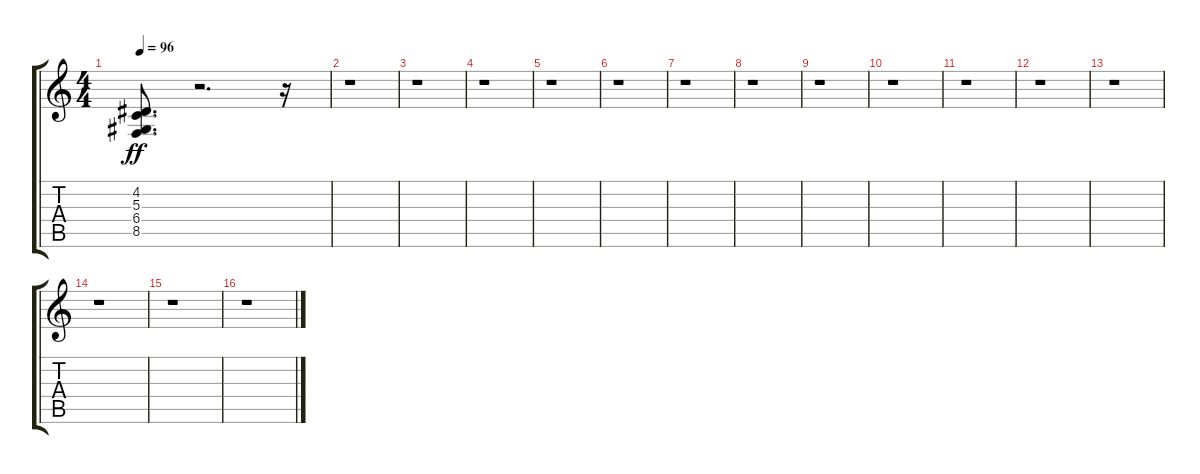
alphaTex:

\track "" {instrument voiceoohs}
\staff {score tabs}
\tuning (E4 B3 G3 D3 A2 E2) {hide}
\ts (4 4)
\tempo 96
\clef g2
\ks c
(4.2 5.3 6.4 8.5).8{d dy ff} r.2{d} r.16 |
r.1 |
r.1 |
r.1 |
r.1 |
r.1 |
r.1 |
r.1 |
r.1 |
r.1 |
r.1 |
r.1 |
r.1 |
r.1 |
r.1 |
r.1
